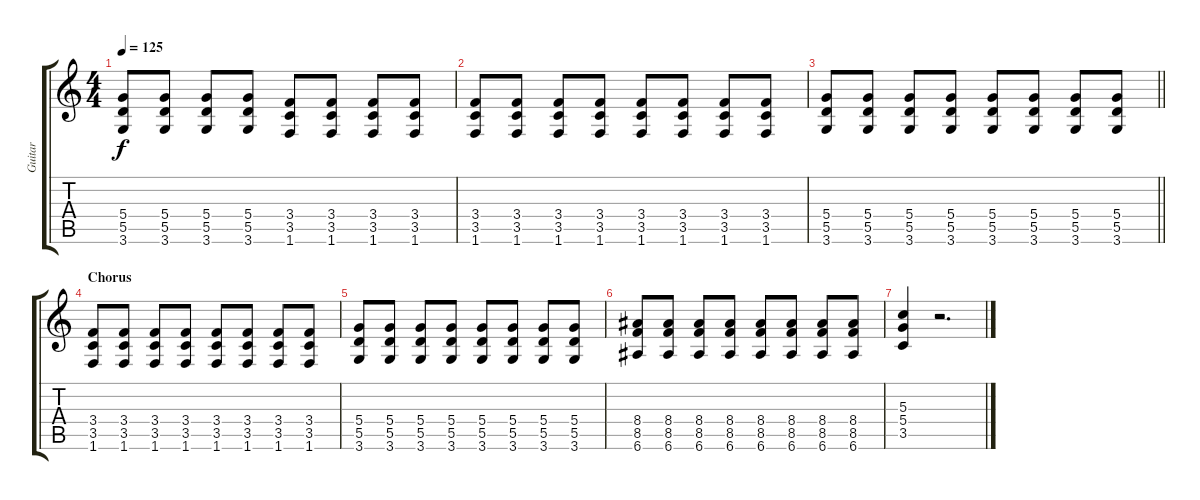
\track ("Guitar" "Guitar") {instrument distortionguitar}
\staff {score tabs}
\tuning (E4 B3 G3 D3 A2 E2) {hide}
\ts (4 4)
\tempo 125
\clef g2
\ks c
(5.4 5.5 3.6).8{dy f} (5.4 5.5 3.6).8 (5.4 5.5 3.6).8 (5.4 5.5 3.6).8 (3.4 3.5 1.6).8 (3.4 3.5 1.6).8 (3.4 3.5 1.6).8 (3.4 3.5 1.6).8 |
(3.4 3.5 1.6).8 (3.4 3.5 1.6).8 (3.4 3.5 1.6).8 (3.4 3.5 1.6).8 (3.4 3.5 1.6).8 (3.4 3.5 1.6).8 (3.4 3.5 1.6).8 (3.4 3.5 1.6).8 |
\barLineRight lightlight
(5.4 5.5 3.6).8 (5.4 5.5 3.6).8 (5.4 5.5 3.6).8 (5.4 5.5 3.6).8 (5.4 5.5 3.6).8 (5.4 5.5 3.6).8 (5.4 5.5 3.6).8 (5.4 5.5 3.6).8 |
\section ("" "Chorus")
(3.4 3.5 1.6).8 (3.4 3.5 1.6).8 (3.4 3.5 1.6).8 (3.4 3.5 1.6).8 (3.4 3.5 1.6).8 (3.4 3.5 1.6).8 (3.4 3.5 1.6).8 (3.4 3.5 1.6).8 |
(5.4 5.5 3.6).8 (5.4 5.5 3.6).8 (5.4 5.5 3.6).8 (5.4 5.5 3.6).8 (5.4 5.5 3.6).8 (5.4 5.5 3.6).8 (5.4 5.5 3.6).8 (5.4 5.5 3.6).8 |
(8.4 8.5 6.6).8 (8.4 8.5 6.6).8 (8.4 8.5 6.6).8 (8.4 8.5 6.6).8 (8.4 8.5 6.6).8 (8.4 8.5 6.6).8 (8.4 8.5 6.6).8 (8.4 8.5 6.6).8 |
(5.3 5.4 3.5).4 r.2{d}
